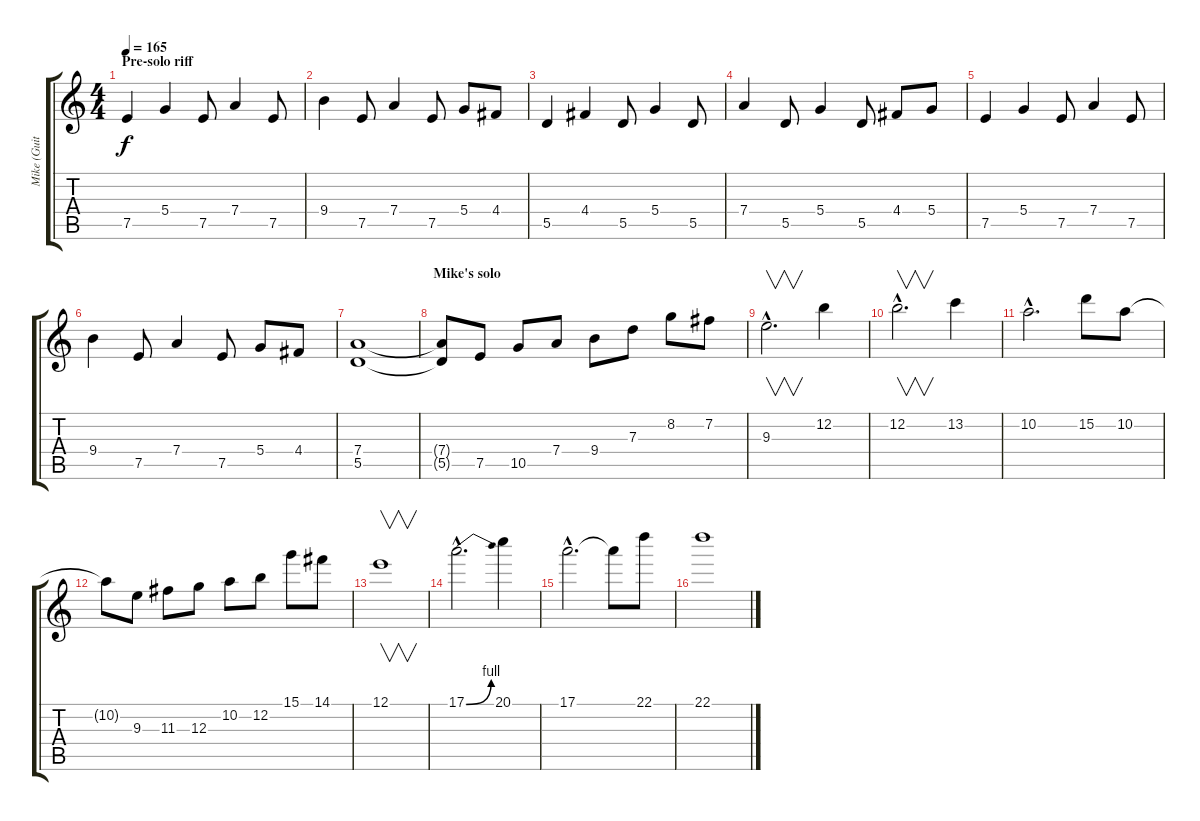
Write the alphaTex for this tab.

\track ("Mike (Guitar)" "Mike (Guit") {instrument overdrivenguitar}
\staff {score tabs}
\tuning (E4 B3 G3 D3 A2 E2) {hide}
\ts (4 4)
\section ("" "Pre-solo riff")
\tempo 165
\clef g2
\ks c
7.5.4{dy f} 5.4.4 7.5.8 7.4.4 7.5.8 |
9.4.4 7.5.8 7.4.4 7.5.8 5.4.8 4.4.8 |
5.5.4 4.4.4 5.5.8 5.4.4 5.5.8 |
7.4.4 5.5.8 5.4.4 5.5.8 4.4.8 5.4.8 |
7.5.4 5.4.4 7.5.8 7.4.4 7.5.8 |
9.4.4 7.5.8 7.4.4 7.5.8 5.4.8 4.4.8 |
(7.4 5.5).1 |
\section ("" "Mike's solo")
(7.4{t} 5.5{t}).8 7.5.8{volume 15} 10.5.8 7.4.8 9.4.8 7.3.8 8.2.8 7.2.8 |
9.3{hac}.2{v d} 12.2.4 |
12.2{hac}.2{v d} 13.2.4 |
10.2{hac}.2{d} 15.2.8 10.2.8 |
10.2{t}.8 9.3.8 11.3.8 12.3.8 10.2.8 12.2.8 15.1.8 14.1.8 |
12.1.1{v} |
17.1{be (bend 0 0 60 4) hac}.2{d} 20.1.4 |
17.1{hac}.2{d} 17.1{t}.8 22.1.8 |
22.1.1
